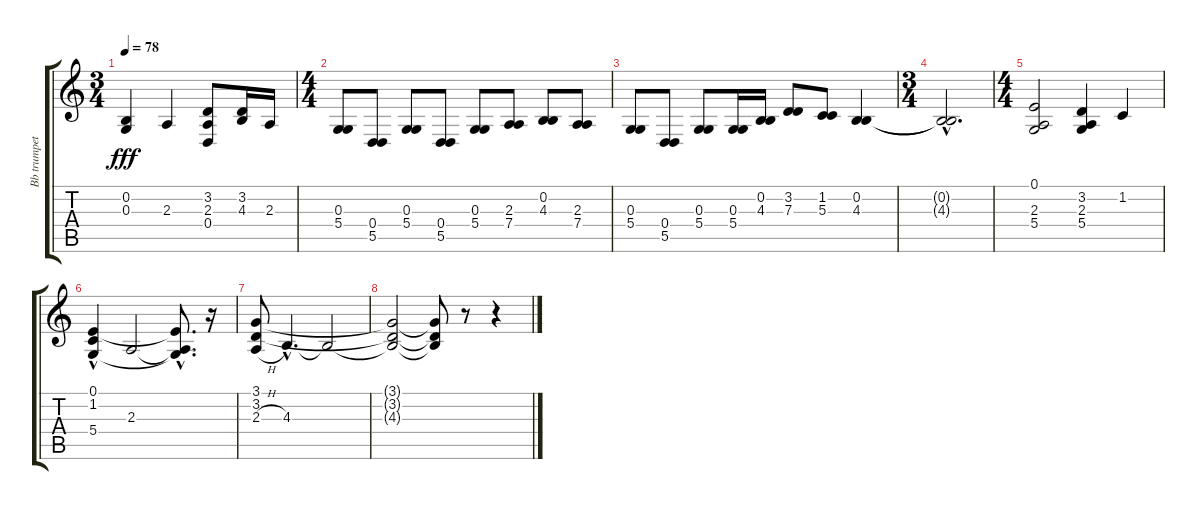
\track ("Bb trumpet" "Bb trumpet") {instrument trumpet}
\staff {score tabs}
\tuning (E4 B3 G3 D3 A2 E2) {hide}
\ts (3 4)
\tempo 78
\clef g2
\ks c
(0.2 0.3).4{dy fff} 2.3.4 (3.2 2.3 0.4).8 (3.2 4.3).16 2.3.16 |
\ts (4 4)
(0.3 5.4).8 (0.4 5.5).8 (0.3 5.4).8 (0.4 5.5).8 (0.3 5.4).8 (2.3 7.4).8 (0.2 4.3).8 (2.3 7.4).8 |
(0.3 5.4).8 (0.4 5.5).8 (0.3 5.4).8 (0.3 5.4).16 (0.2 4.3).16 (3.2 7.3).8 (1.2 5.3).8 (0.2 4.3).4 |
\ts (3 4)
(0.2{hac t} 4.3{hac t}).2{d} |
\ts (4 4)
(0.1 2.3 5.4).2 (3.2 2.3 5.4).4 1.2.4 |
(0.1{hac} 1.2 5.4{hac}).4 2.3.2 (0.1{hac t} 2.3{hac t} 5.4{hac t}).8{d} r.16 |
(3.1 3.2 2.3{h}).8 4.3{hac}.4{d} 4.3{t}.2 |
(3.1{t} 3.2{t} 4.3{t}).2 (3.1{t} 3.2{t} 4.3{t}).8 r.8 r.4
